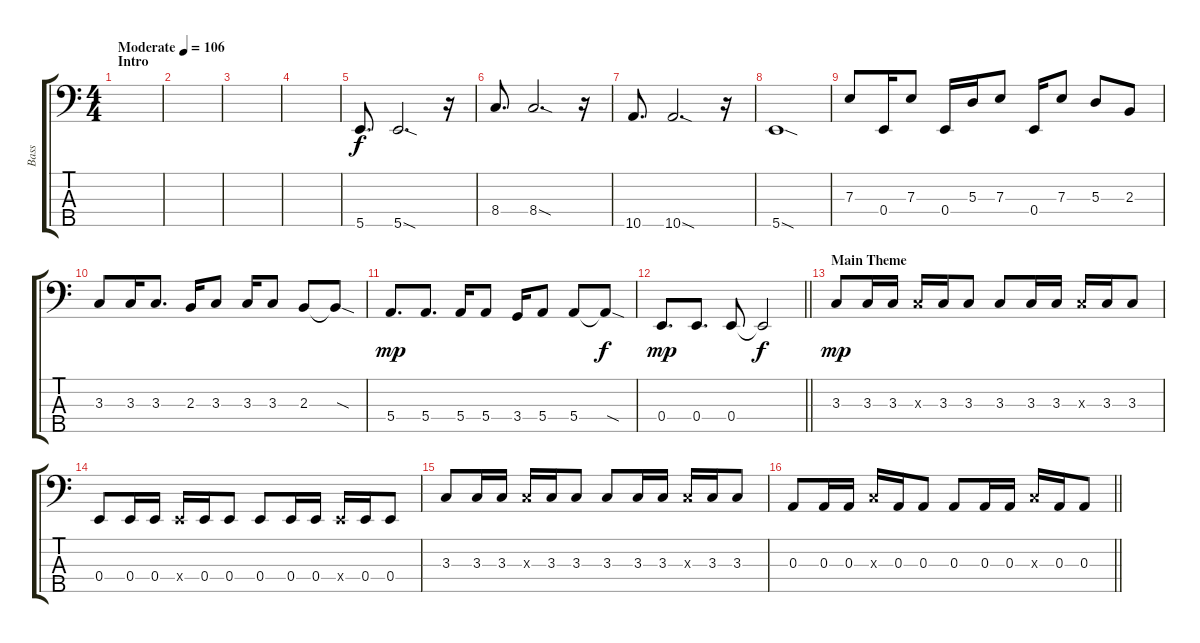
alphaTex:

\track ("Bass" "Bass") {instrument electricbassfinger}
\staff {score tabs}
\tuning (G2 D2 A1 E1 B0) {hide}
\ts (4 4)
\section ("" "Intro")
\tempo (106 "Moderate")
\clef f4
\ks c
|
|
|
|
5.5.8{d} 5.5{sod}.2{d} r.16 |
8.4.8{d} 8.4{sod}.2{d} r.16 |
10.5.8{d} 10.5{sod}.2{d} r.16 |
5.5{sod}.1 |
7.3.8 0.4.16 7.3.8 0.4.16 5.3.16 7.3.8 0.4.16 7.3.8 5.3.8 2.3.8 |
3.3.8 3.3.16 3.3.8{d} 2.3.16 3.3.8 3.3.16 3.3.8 2.3.8 2.3{sod t}.8{dy f} |
5.4.8{d dy mp} 5.4.8{d} 5.4.16 5.4.8 3.4.16 5.4.8 5.4.8 5.4{sod t}.8{dy f} |
\barLineRight lightlight
0.4.8{d dy mp} 0.4.8{d} 0.4.8 0.4{t}.2{dy f} |
\section ("" "Main Theme")
3.3.8{dy mp} 3.3.16 3.3.16 3.3{x}.16 3.3.16 3.3.8 3.3.8 3.3.16 3.3.16 3.3{x}.16 3.3.16 3.3.8 |
0.4.8 0.4.16 0.4.16 0.4{x}.16 0.4.16 0.4.8 0.4.8 0.4.16 0.4.16 0.4{x}.16 0.4.16 0.4.8 |
3.3.8 3.3.16 3.3.16 3.3{x}.16 3.3.16 3.3.8 3.3.8 3.3.16 3.3.16 3.3{x}.16 3.3.16 3.3.8 |
\barLineRight lightlight
0.3.8 0.3.16 0.3.16 3.3{x}.16 0.3.16 0.3.8 0.3.8 0.3.16 0.3.16 3.3{x}.16 0.3.16 0.3.8
